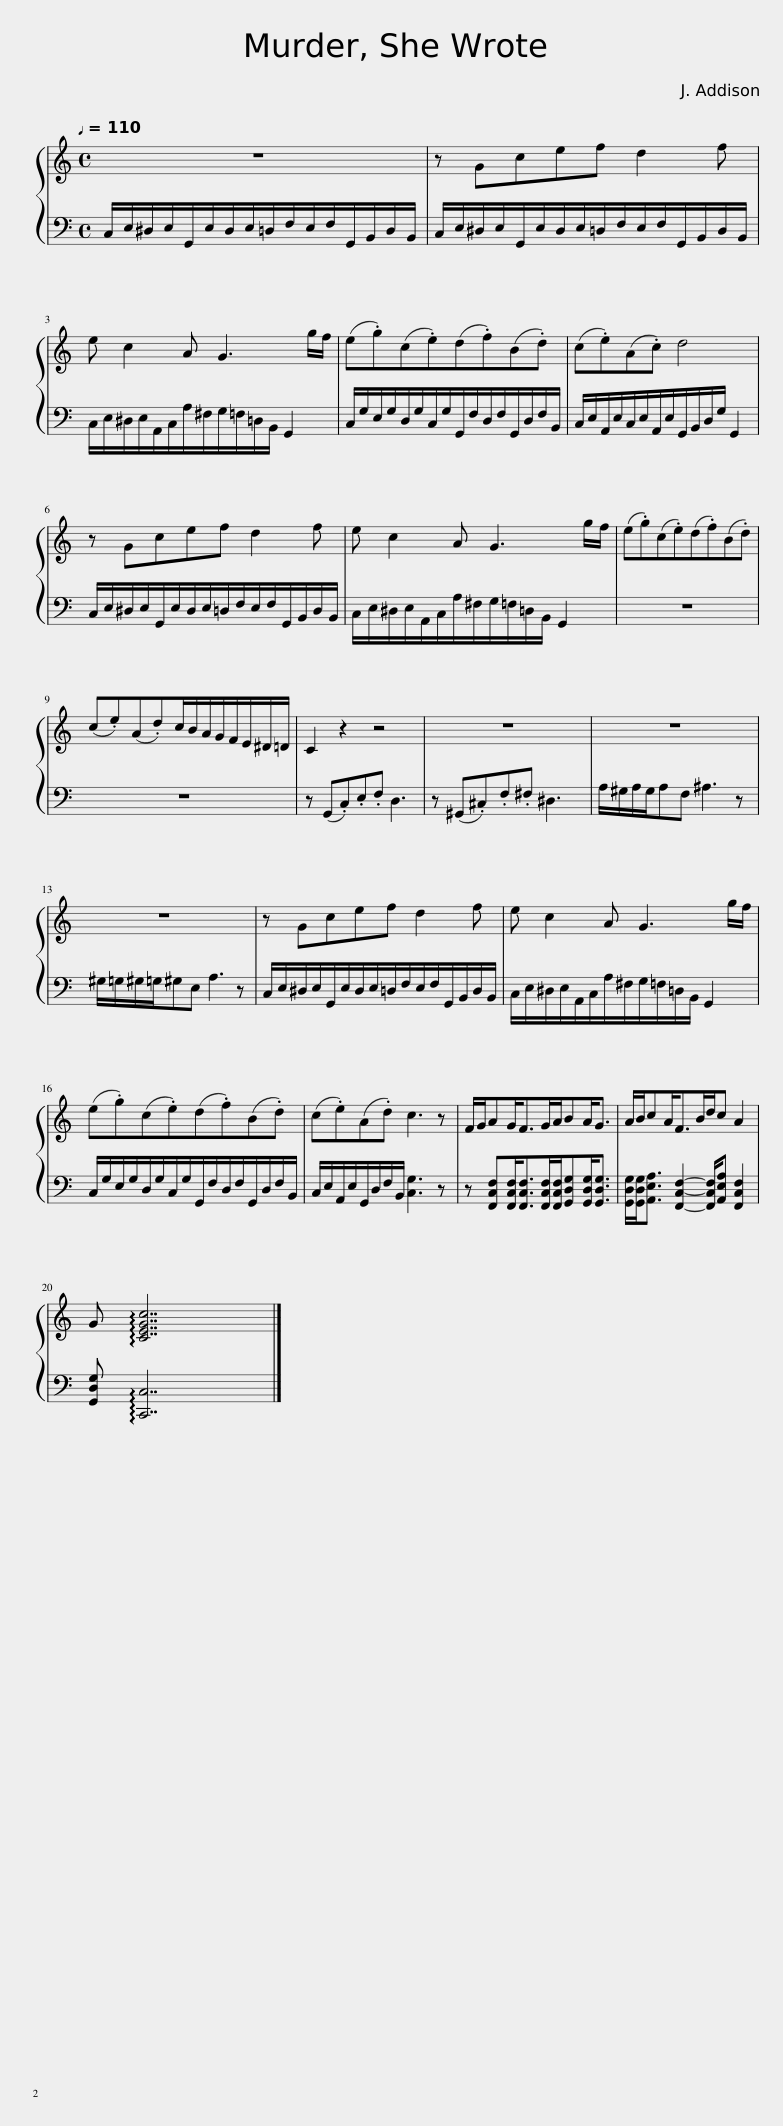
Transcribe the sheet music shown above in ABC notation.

X:1
%%score { 1 | 2 }
L:1/8
Q:1/4=110
M:4/4
I:linebreak $
K:C
V:1 treble
V:2 bass
V:1
 z8 | z Gcef d2 f |$ e c2 A G3 g/f/ | (e.g)(c.e)(d.f)(B.d) | (c.e)(A.c) d4 |$ %5
 z Gcef d2 f | e c2 A G3 g/f/ | (e.g)(c.e)(d.f)(B.d) |$ (c.e)(A.d)c/B/A/G/F/E/^D/=D/ | C2 z2 z4 | %10
 z8 | z8 |$ z8 | z Gcef d2 f | e c2 A G3 g/f/ |$ %15
 (e.g)(c.e)(d.f)(B.d) | (c.e)(A.d) c3 z | F/G/AG<FG/A/BA<G | A/B/cA<FB/d/c A2 |$ G !arpeggio![CEGc]7 |] %20
V:2
 C,/E,/^D,/E,/G,,/E,/D,/E,/=D,/F,/E,/F,/G,,/B,,/D,/B,,/ | C,/E,/^D,/E,/G,,/E,/D,/E,/=D,/F,/E,/F,/G,,/B,,/D,/B,,/ |$ C,/E,/^D,/E,/A,,/C,/A,/^F,/G,/=F,/=D,/B,,/ G,,2 | C,/G,/E,/G,/D,/G,/C,/G,/G,,/F,/D,/F,/G,,/D,/F,/B,,/ | C,/E,/A,,/E,/C,/E,/A,,/E,/G,,/B,,/D,/G,/ G,,2 |$ %5
 C,/E,/^D,/E,/G,,/E,/D,/E,/=D,/F,/E,/F,/G,,/B,,/D,/B,,/ | C,/E,/^D,/E,/A,,/C,/A,/^F,/G,/=F,/=D,/B,,/ G,,2 | z8 |$ z8 | z (G,,.C,).E,.F, D,3 | %10
 z (^G,,.^C,).F,.^F, ^D,3 | A,/^G,/A,/G,/A,F, ^A,3 z |$ ^G,/=G,/^G,/=G,/^G,E, A,3 z | C,/E,/^D,/E,/G,,/E,/D,/E,/=D,/F,/E,/F,/G,,/B,,/D,/B,,/ | C,/E,/^D,/E,/A,,/C,/A,/^F,/G,/=F,/=D,/B,,/ G,,2 |$ %15
 C,/G,/E,/G,/D,/G,/C,/G,/G,,/F,/D,/F,/G,,/D,/F,/B,,/ | C,/E,/A,,/E,/G,,/D,/F,/B,,/ [C,G,]3 z | z [F,,C,F,][F,,C,F,]<[F,,C,F,][F,,C,F,]/[F,,C,F,]/[G,,D,G,][G,,D,G,]<[G,,D,G,] | [G,,D,G,]/[G,,D,G,]<[A,,E,A,] [F,,C,F,]2- [F,,C,F,]/[A,,E,A,] [F,,C,F,]2 |$ [G,,D,G,] !arpeggio![C,,C,]7 |] %20
